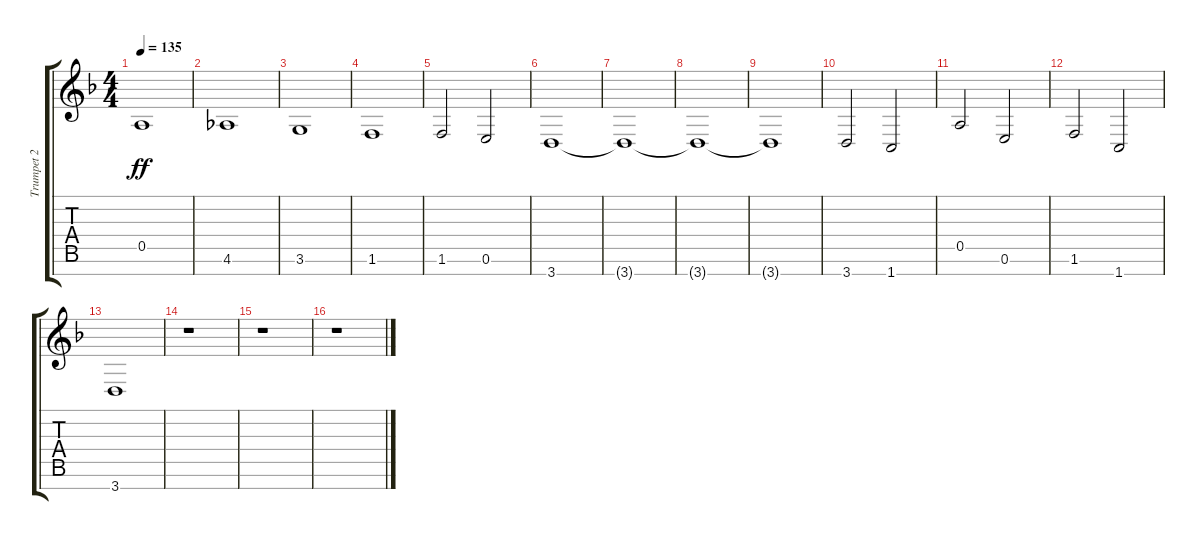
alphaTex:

\track ("Trumpet 2" "Trumpet 2") {instrument trumpet}
\staff {score tabs}
\tuning (E4 B3 G3 D3 A2 E2 B1) {hide}
\ts (4 4)
\tempo 135
\clef g2
\ks f
0.5.1{ot 8vb dy ff} |
4.6.1{ot 8vb} |
3.6.1{ot 8vb} |
1.6.1{ot 8vb} |
1.6.2{ot 8vb} 0.6.2{ot 8vb} |
3.7.1{ot 8vb} |
3.7{t}.1{ot 8vb} |
3.7{t}.1{ot 8vb} |
3.7{t}.1{ot 8vb} |
3.7.2{ot 8vb} 1.7.2{ot 8vb} |
0.5.2{ot 8vb} 0.6.2{ot 8vb} |
1.6.2{ot 8vb} 1.7.2{ot 8vb} |
3.7.1{ot 8vb} |
r.1 |
r.1 |
r.1
